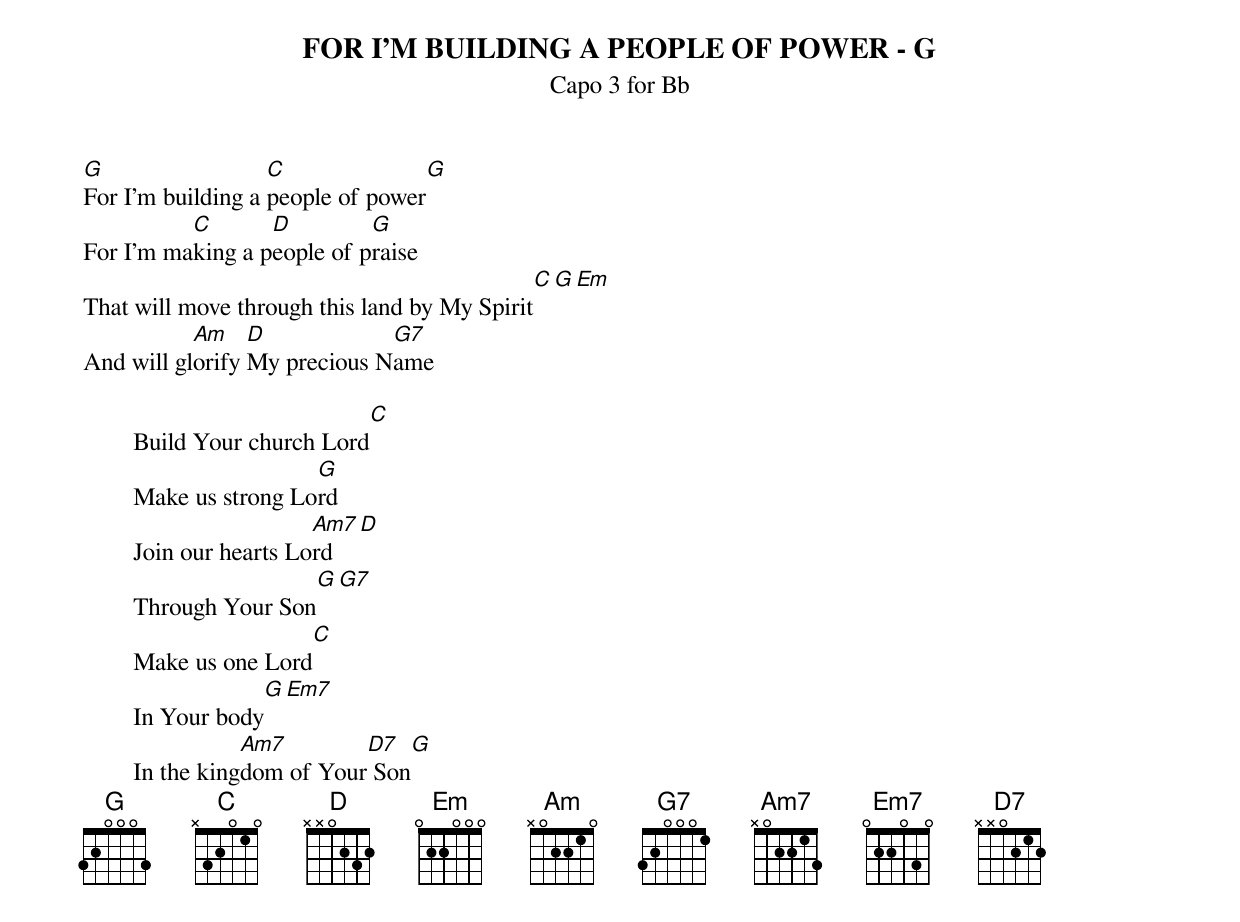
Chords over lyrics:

FOR I'M BUILDING A PEOPLE OF POWER - G
Capo 3 for Bb

G                  C		  G
For I'm building a people of power
          C       D         G
For I'm making a people of praise
							 C			G		Em
That will move through this land by My Spirit
           Am    D            G7
And will glorify My precious Name

				C
	Build Your church Lord
			 G
	Make us strong Lord
			  Am7        D
	Join our hearts Lord
				 G   G7
	Through Your Son
				 C
	Make us one Lord
			G    Em7
	In Your body
		   Am7        D7   G
	In the kingdom of Your Son
